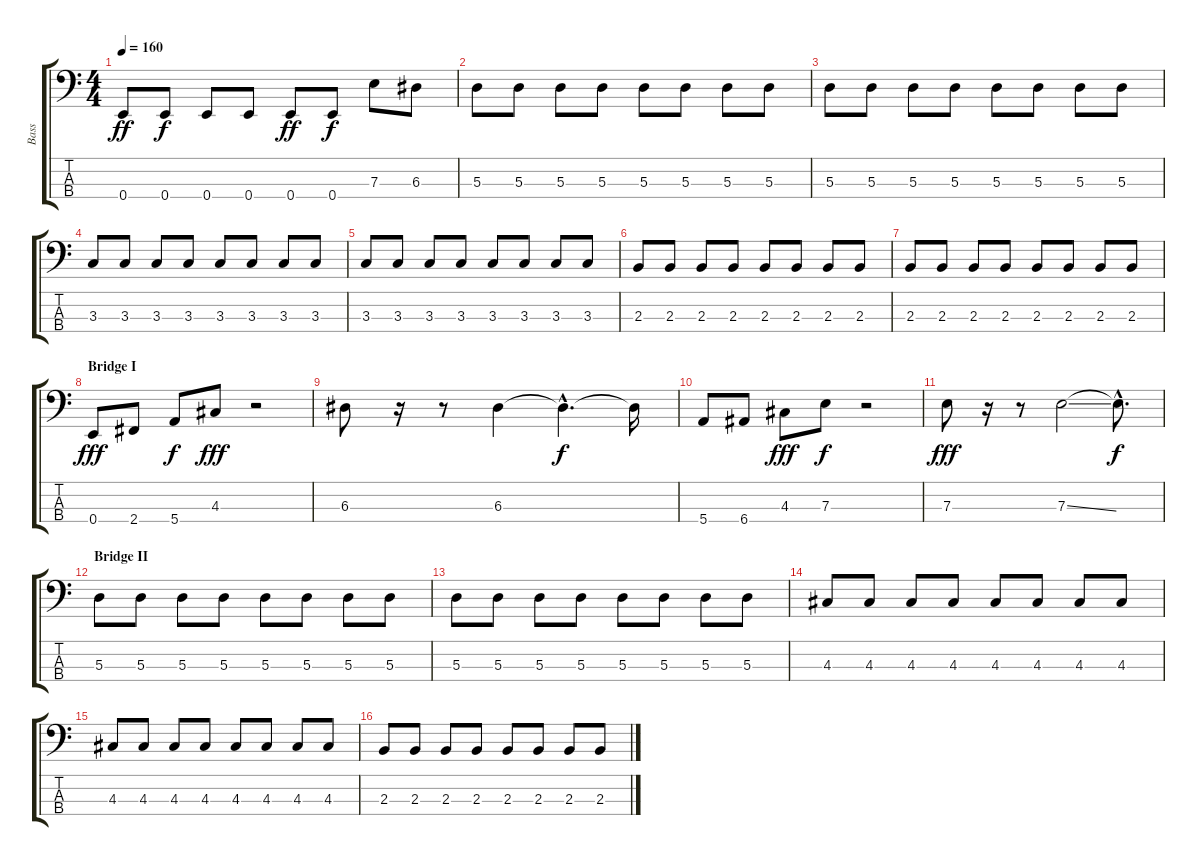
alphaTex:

\track ("Bass" "Bass") {instrument electricbassfinger}
\staff {score tabs}
\tuning (G2 D2 A1 E1) {hide}
\ts (4 4)
\tempo 160
\clef f4
\ks c
0.4.8{dy ff} 0.4.8{dy f} 0.4.8 0.4.8 0.4.8{dy ff} 0.4.8{dy f} 7.3.8 6.3.8 |
5.3.8 5.3.8 5.3.8 5.3.8 5.3.8 5.3.8 5.3.8 5.3.8 |
5.3.8 5.3.8 5.3.8 5.3.8 5.3.8 5.3.8 5.3.8 5.3.8 |
3.3.8 3.3.8 3.3.8 3.3.8 3.3.8 3.3.8 3.3.8 3.3.8 |
3.3.8 3.3.8 3.3.8 3.3.8 3.3.8 3.3.8 3.3.8 3.3.8 |
2.3.8 2.3.8 2.3.8 2.3.8 2.3.8 2.3.8 2.3.8 2.3.8 |
2.3.8 2.3.8 2.3.8 2.3.8 2.3.8 2.3.8 2.3.8 2.3.8 |
\section ("" "Bridge I")
0.4.8{dy fff} 2.4.8 5.4.8{dy f} 4.3.8{dy fff} r.2 |
6.3.8 r.16 r.8 6.3.4 6.3{hac t}.4{d dy f} 6.3{t}.16 |
5.4.8 6.4.8 4.3.8{dy fff} 7.3.8{dy f} r.2 |
7.3.8{dy fff} r.16 r.8 7.3{ss}.2 7.3{hac t}.8{d dy f} |
\section ("" "Bridge II")
5.3.8 5.3.8 5.3.8 5.3.8 5.3.8 5.3.8 5.3.8 5.3.8 |
5.3.8 5.3.8 5.3.8 5.3.8 5.3.8 5.3.8 5.3.8 5.3.8 |
4.3.8 4.3.8 4.3.8 4.3.8 4.3.8 4.3.8 4.3.8 4.3.8 |
4.3.8 4.3.8 4.3.8 4.3.8 4.3.8 4.3.8 4.3.8 4.3.8 |
2.3.8 2.3.8 2.3.8 2.3.8 2.3.8 2.3.8 2.3.8 2.3.8
